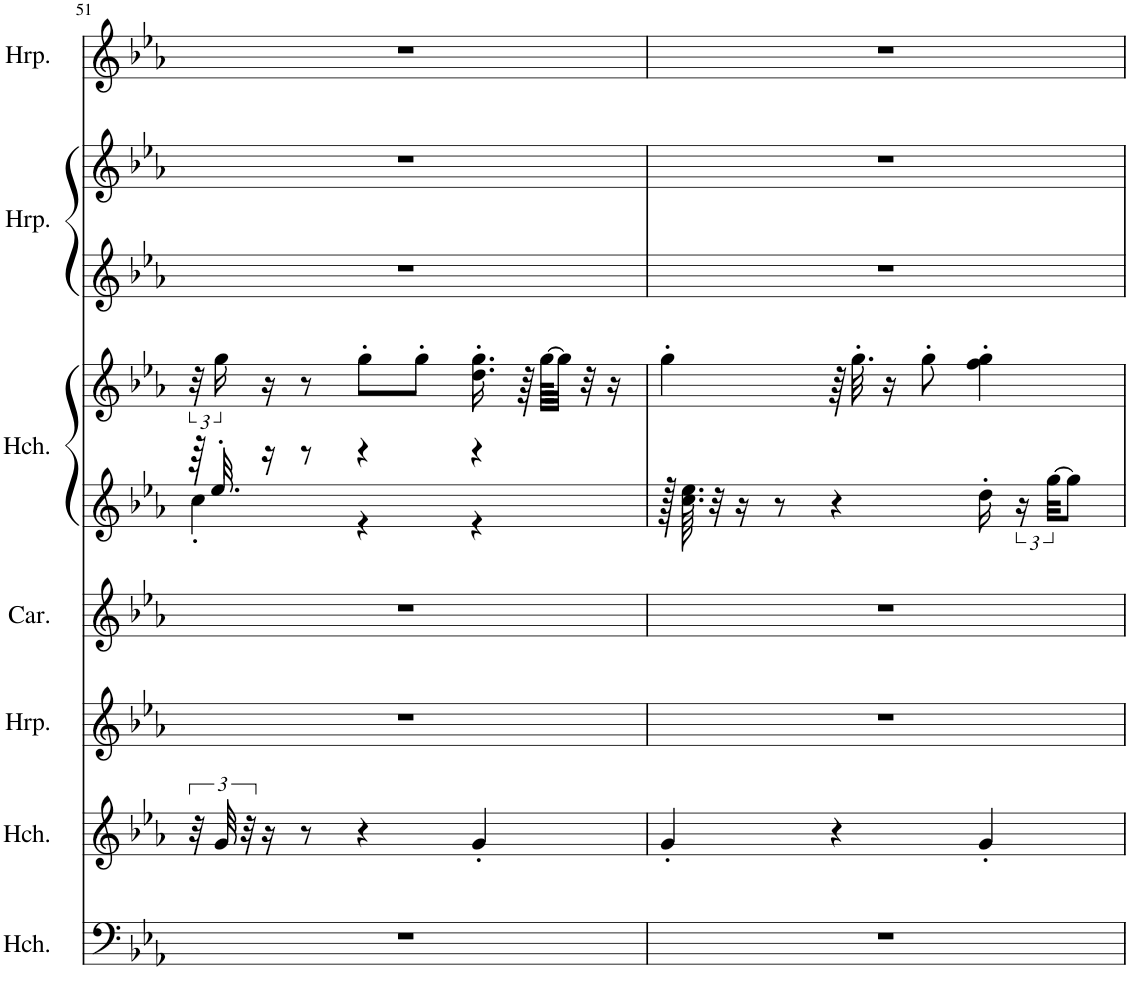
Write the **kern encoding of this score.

**kern	**kern	**kern	**kern	**kern	**kern	**kern	**kern	**kern
*part7	*part6	*part5	*part4	*part3	*part3	*part2	*part2	*part1
*staff9	*staff8	*staff7	*staff6	*staff5	*staff4	*staff3	*staff2	*staff1
*I"羽管键琴, HARPSILEFT	*I"羽管键琴, HARPSIRIGHT	*I"竖琴, HARPRIGHT	*I"钟琴, bell	*I"羽管键琴, HARPSI	*	*I"竖琴, HARPCTR	*	*I"竖琴, HARPLEFT
*	*	*I'Hrp.	*	*	*	*I'Hrp.	*	*I'Hrp.
!!LO:PB:g=z
*clefF4	*clefG2	*clefG2	*clefG2	*clefG2	*clefG2	*clefG2	*clefG2	*clefG2
*k[b-e-a-]	*k[b-e-a-]	*k[b-e-a-]	*k[b-e-a-]	*k[b-e-a-]	*k[b-e-a-]	*k[b-e-a-]	*k[b-e-a-]	*k[b-e-a-]
*M3/4	*M3/4	*M3/4	*M3/4	*M3/4	*M3/4	*M3/4	*M3/4	*M3/4
=51	=51	=51	=51	=51	=51	=51	=51	=51
*	*	*	*	*^	*	*	*	*
2.r	48r	2.r	2.r	64r	4cc'\	48r	2.r	2.r	2.r
.	.	.	.	32.ee-'/	.	.	.	.	.
.	48g/	.	.	.	.	24gg\	.	.	.
.	48r	.	.	.	.	.	.	.	.
.	16r	.	.	16r	.	16r	.	.	.
.	8r	.	.	8r	.	8r	.	.	.
.	4r	.	.	4r	4r	8gg'\L	.	.	.
.	.	.	.	.	.	8gg'\J	.	.	.
.	4g'/	.	.	4r	4r	16.dd\' 16.gg\'	.	.	.
.	.	.	.	.	.	64r	.	.	.
.	.	.	.	.	.	[64gg\KLLL	.	.	.
.	.	.	.	.	.	32gg\JJJ]	.	.	.
.	.	.	.	.	.	32r	.	.	.
.	.	.	.	.	.	16r	.	.	.
*	*	*	*	*v	*v	*	*	*	*
=52	=52	=52	=52	=52	=52	=52	=52	=52
2.r	4g'/	2.r	2.r	128r	4gg'\	2.r	2.r	2.r
.	.	.	.	64.cc\ 64.ee-\	.	.	.	.
.	.	.	.	32r	.	.	.	.
.	.	.	.	16r	.	.	.	.
.	.	.	.	8r	.	.	.	.
.	4r	.	.	4r	64r	.	.	.
.	.	.	.	.	32.gg'\	.	.	.
.	.	.	.	.	16r	.	.	.
.	.	.	.	.	8gg'\	.	.	.
.	4g'/	.	.	16dd'\	4ff\' 4gg\'	.	.	.
.	.	.	.	24r	.	.	.	.
.	.	.	.	[48gg\KKL	.	.	.	.
.	.	.	.	8gg\J]	.	.	.	.
=	=	=	=	=	=	=	=	=
*-	*-	*-	*-	*-	*-	*-	*-	*-
